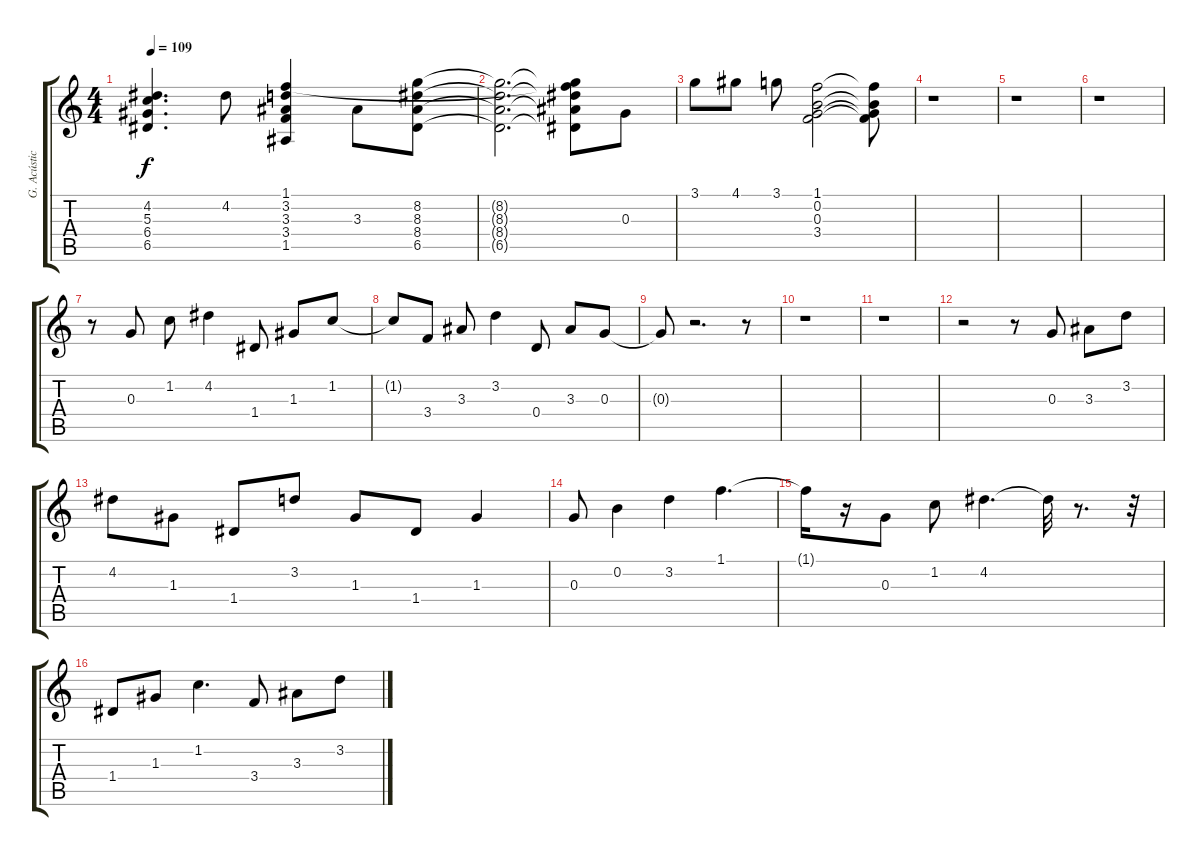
\track ("G. Acústica I" "G. Acústic") {instrument acousticguitarsteel}
\staff {score tabs}
\tuning (E4 B3 G3 D3 A2 E2) {hide}
\ts (4 4)
\tempo 109
\clef g2
\ks c
(4.2{t} 5.3{t} 6.4{t} 6.5{t}).4{d dy f} 4.2.8 (1.1 3.2 3.3 3.4 1.5).4 3.3.8 (8.2 8.3 8.4 6.5).8 |
(8.2{t} 8.3{t} 8.4{t} 6.5{t}).2{d} (1.1{t} 8.2{t} 8.3{t} 8.4{t} 6.5{t}).8 0.3.8 |
3.1.8 4.1.8 3.1.8 (1.1 0.2 0.3 3.4).2 (1.1{t} 0.2{t} 0.3{t} 3.4{t}).8 |
r.1 |
r.1 |
r.1 |
r.8 0.3.8 1.2.8 4.2.4 1.4.8 1.3.8 1.2.8 |
1.2{t}.8 3.4.8 3.3.8 3.2.4 0.4.8 3.3.8 0.3.8 |
0.3{t}.8 r.2{d} r.8 |
r.1 |
r.1 |
r.2 r.8 0.3.8 3.3.8 3.2.8 |
4.2.8 1.3.8 1.4.8 3.2.8 1.3.8 1.4.8 1.3.4 |
0.3.8 0.2.4 3.2.4 1.1.4{d} |
1.1{t}.16 r.16 0.3.8 1.2.8 4.2.4{d} 4.2{t}.32 r.8{d} r.32 |
1.4.8 1.3.8 1.2.4{d} 3.4.8 3.3.8 3.2.8
